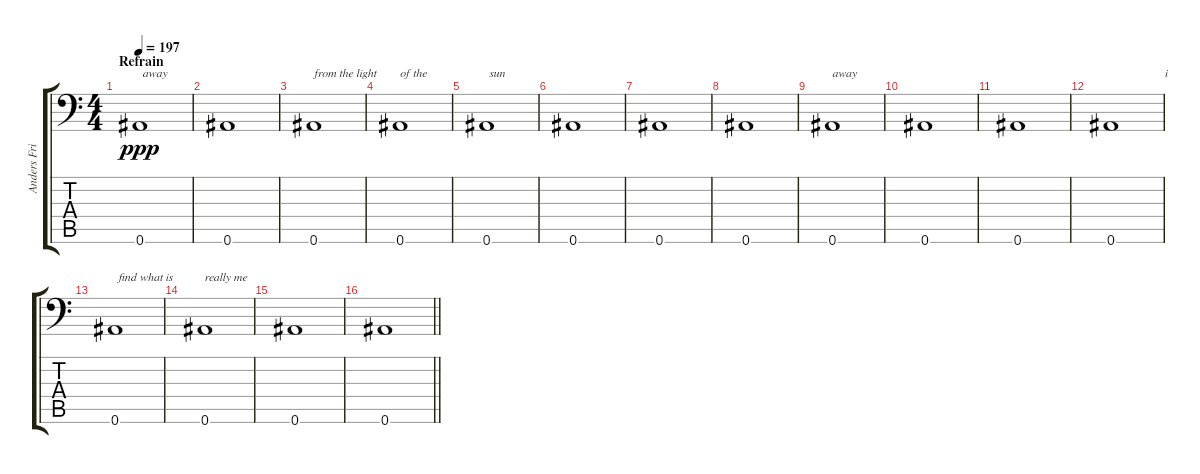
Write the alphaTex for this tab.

\track ("Anders Fridén" "Anders Fri") {instrument distortionguitar}
\staff {score tabs}
\tuning (C4 G3 Eb3 Bb2 F2 Bb1) {hide}
\ts (4 4)
\section ("" "Refrain")
\tempo 197
\clef f4
\ks c
0.6.1{txt " away" dy ppp} |
0.6.1 |
0.6.1{txt "from the light"} |
0.6.1{txt "of the"} |
0.6.1{txt " sun"} |
0.6.1 |
0.6.1 |
0.6.1 |
0.6.1{txt "away"} |
0.6.1 |
0.6.1 |
0.6.1{txt "                  i"} |
0.6.1{txt " find what is "} |
0.6.1{txt "really me"} |
0.6.1 |
\barLineRight lightlight
0.6.1
